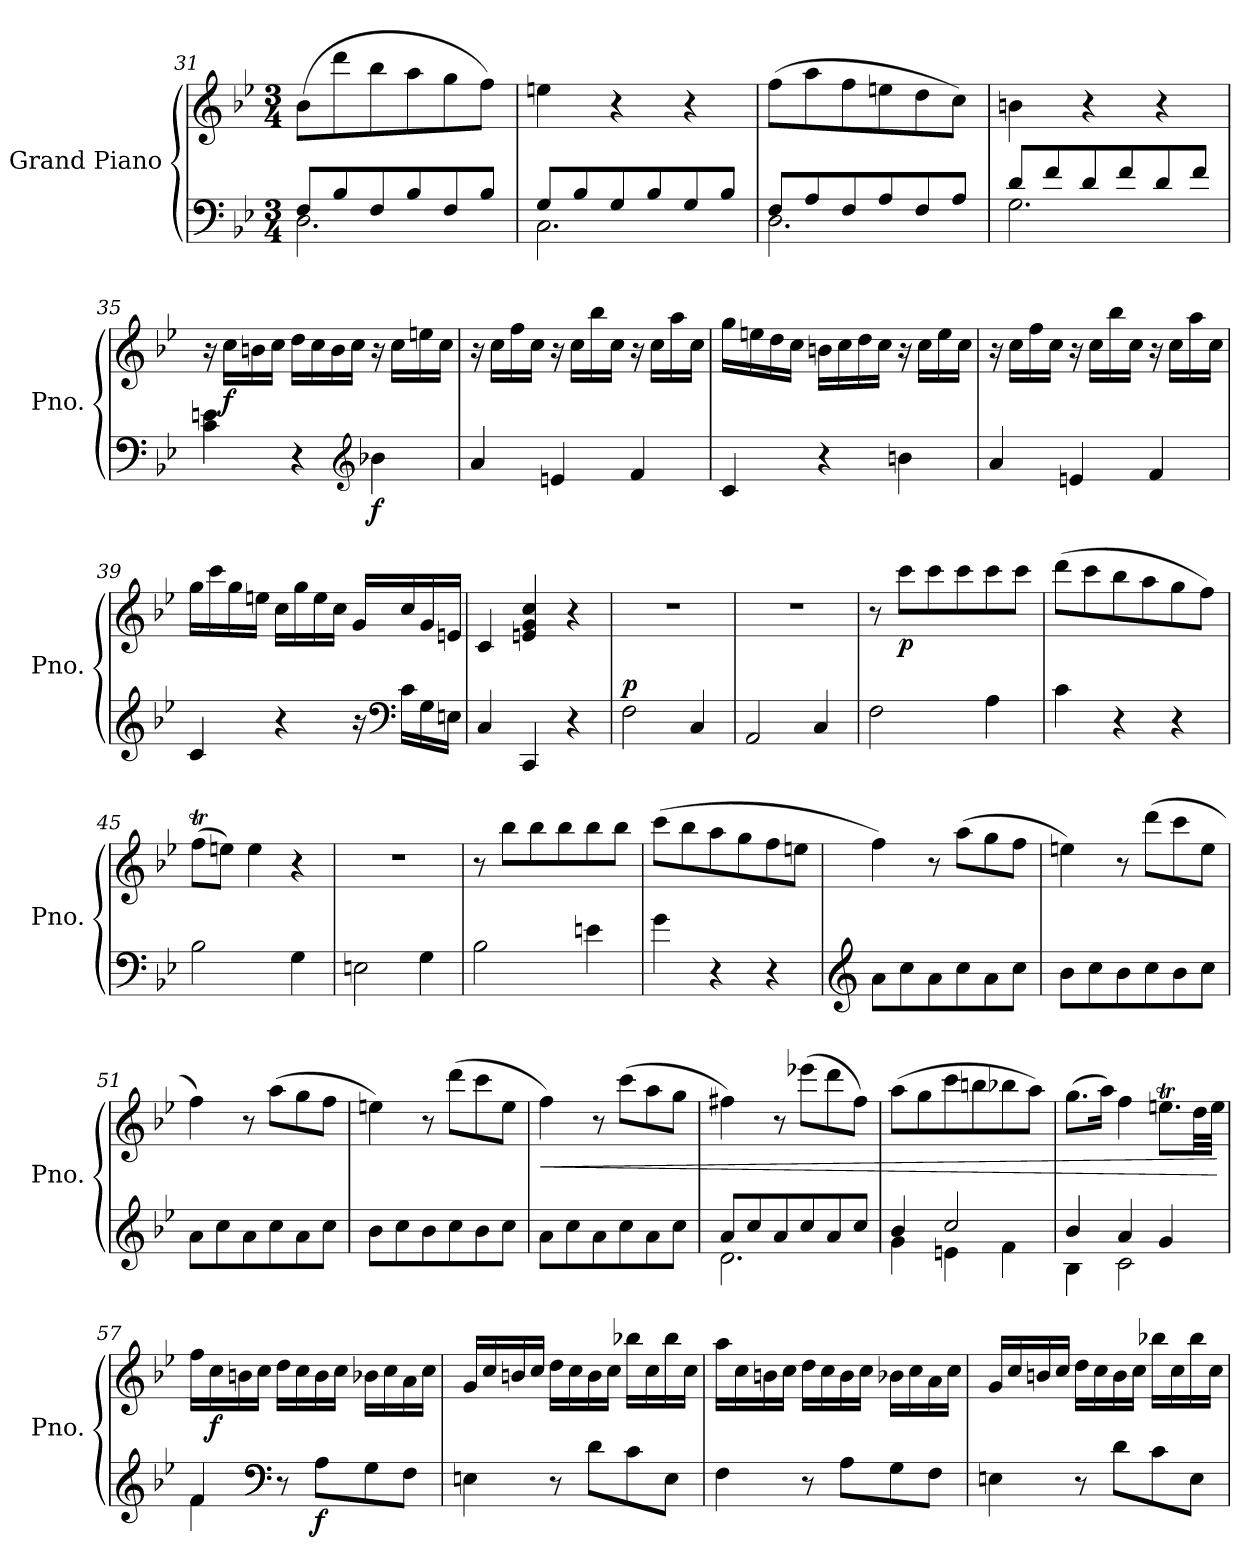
**kern	**kern	**dynam
*part1	*part1	*part1
*staff2	*staff1	*staff1/2
*I"Grand Piano	*	*
*I'Pno.	*	*
*clefF4	*clefG2	*
*k[b-e-]	*k[b-e-]	*
*M3/4	*M3/4	*
=31	=31	=31
*^	*	*
8F/L	2.D\	(>8b-\L	.
8B-/	.	8ddd\	.
8F/	.	8bb-\	.
8B-/	.	8aa\	.
8F/	.	8gg\	.
8B-/J	.	8ff\J)	.
=32	=32	=32	=32
8G/L	2.C\	4een\	.
8B-/	.	.	.
8G/	.	4r	.
8B-/	.	.	.
8G/	.	4r	.
8B-/J	.	.	.
=33	=33	=33	=33
8F/L	2.D\	(>8ff\L	.
8A/	.	8aa\	.
8F/	.	8ff\	.
8A/	.	8een\	.
8F/	.	8dd\	.
8A/J	.	8cc\J)	.
=34	=34	=34	=34
8d/L	2.G\	4bn\	.
8f/	.	.	.
8d/	.	4r	.
8f/	.	.	.
8d/	.	4r	.
8f/J	.	.	.
*v	*v	*	*
=35	=35	=35
4c\ 4en\	16r	.
!	!	!LO:DY:b
.	16cc\LL	f
.	16bn\	.
.	16cc\JJ	.
4r	16dd\LL	.
.	16cc\	.
.	16b\	.
.	16cc\JJ	.
*clefG2	*	*
!	!	!LO:DY:b=2
4b-X\	16r	f
.	16cc\LL	.
.	16een\	.
.	16cc\JJ	.
!!LO:LB:g=z
=36	=36	=36
4a/	16r	.
.	16cc\LL	.
.	16ff\	.
.	16cc\JJ	.
4en/	16r	.
.	16cc\LL	.
.	16bb-\	.
.	16cc\JJ	.
4f/	16r	.
.	16cc\LL	.
.	16aa\	.
.	16cc\JJ	.
=37	=37	=37
4c/	16gg\LL	.
.	16een\	.
.	16dd\	.
.	16cc\JJ	.
4r	16bn\LL	.
.	16cc\	.
.	16dd\	.
.	16cc\JJ	.
4bn\	16r	.
.	16cc\LL	.
.	16ee\	.
.	16cc\JJ	.
=38	=38	=38
4a/	16r	.
.	16cc\LL	.
.	16ff\	.
.	16cc\JJ	.
4en/	16r	.
.	16cc\LL	.
.	16bb-\	.
.	16cc\JJ	.
4f/	16r	.
.	16cc\LL	.
.	16aa\	.
.	16cc\JJ	.
=39	=39	=39
4c/	16gg\LL	.
.	16ccc\	.
.	16gg\	.
.	16een\JJ	.
4r	16cc\LL	.
.	16gg\	.
.	16ee\	.
.	16cc\JJ	.
16r	16g/LL	.
*clefF4	*	*
16c\LL	16cc/	.
16G\	16g/	.
16En\JJ	16en/JJ	.
=40	=40	=40
4C/	4c/	.
4CC/	4en/ 4g/ 4cc/	.
4r	4r	.
!!LO:LB:g=z
=41	=41	=41
!	!	!LO:DY:a=2
2F\	2.r	p
4C/	.	.
=42	=42	=42
2AA/	2.r	.
4C/	.	.
=43	=43	=43
2F\	8r	.
!	!	!LO:DY:b
.	8ccc\L	p
.	8ccc\	.
.	8ccc\	.
4A\	8ccc\	.
.	8ccc\J	.
=44	=44	=44
4c\	(>8ddd\L	.
.	8ccc\	.
4r	8bb-\	.
.	8aa\	.
4r	8gg\	.
.	8ff\J)	.
=45	=45	=45
2B-\	(>8ffT\L	.
.	8een\J)	.
.	4ee\	.
4G\	4r	.
=46	=46	=46
2En\	2.r	.
4G\	.	.
=47	=47	=47
2B-\	8r	.
.	8bb-\L	.
.	8bb-\	.
.	8bb-\	.
4en\	8bb-\	.
.	8bb-\J	.
!!LO:PB:g=z
=48	=48	=48
4g\	(>8ccc\L	.
.	8bb-\	.
4r	8aa\	.
.	8gg\	.
4r	8ff\	.
.	8een\J	.
=49	=49	=49
*clefG2	*	*
8a\L	4ff\)	.
8cc\	.	.
8a\	8r	.
8cc\	(>8aa\L	.
8a\	8gg\	.
8cc\J	8ff\J	.
=50	=50	=50
8b-\L	4een\)	.
8cc\	.	.
8b-\	8r	.
8cc\	(>8ddd\L	.
8b-\	8ccc\	.
8cc\J	8ee\J	.
=51	=51	=51
8a\L	4ff\)	.
8cc\	.	.
8a\	8r	.
8cc\	(>8aa\L	.
8a\	8gg\	.
8cc\J	8ff\J	.
=52	=52	=52
8b-\L	4een\)	.
8cc\	.	.
8b-\	8r	.
8cc\	(>8ddd\L	.
8b-\	8ccc\	.
8cc\J	8ee\J	.
=53	=53	=53
!	!	!LO:HP:b
8a\L	4ff\)	<
8cc\	.	.
8a\	8r	.
8cc\	(>8ccc\L	.
8a\	8aa\	.
8cc\J	8gg\J	.
!!LO:LB:g=z
=54	=54	=54
*^	*	*
8a/L	2.d\	4ff#X\)	.
8cc/	.	.	.
8a/	.	8r	.
8cc/	.	(>8eee-X\L	.
8a/	.	8ddd\	.
8cc/J	.	8ff#\J)	.
=55	=55	=55	=55
4b-/	4g\	(>8aa\L	.
.	.	8gg\	.
2cc/	4en\	8ccc\	.
.	.	8bbn\	.
.	4f\	8bb-X\	.
.	.	8aa\J)	.
=56	=56	=56	=56
4b-/	4B-\	(>8.gg\L	.
.	.	16aa\Jk)	.
4a/	2c\	4ff\	.
4g/	.	8.eent\L	.
.	.	32dd\LL	.
.	.	32ee\JJJ	.
*v	*v	*	*
.	.	[
=57	=57	=57
*^	*	*
4f/	4f\	16ff\LL	.
!	!	!	!LO:DY:b
.	.	16cc\	f
.	.	16bn\	.
.	.	16cc\JJ	.
*clefF4	*	*	*
8r	2ryy	16dd\LL	.
.	.	16cc\	.
!	!	!	!LO:DY:b=2
8A\L	.	16b\	f
.	.	16cc\JJ	.
8G\	.	16b-X\LL	.
.	.	16cc\	.
8F\J	.	16a\	.
.	.	16cc\JJ	.
*v	*v	*	*
=58	=58	=58
4En\	16g/LL	.
.	16cc/	.
.	16bn/	.
.	16cc/JJ	.
8r	16dd\LL	.
.	16cc\	.
8d\L	16b\	.
.	16cc\JJ	.
8c\	16bb-X\LL	.
.	16cc\	.
8E\J	16bb-\	.
.	16cc\JJ	.
!!LO:LB:g=z
=59	=59	=59
4F\	16aa\LL	.
.	16cc\	.
.	16bn\	.
.	16cc\JJ	.
8r	16dd\LL	.
.	16cc\	.
8A\L	16b\	.
.	16cc\JJ	.
8G\	16b-X\LL	.
.	16cc\	.
8F\J	16a\	.
.	16cc\JJ	.
=60	=60	=60
4En\	16g/LL	.
.	16cc/	.
.	16bn/	.
.	16cc/JJ	.
8r	16dd\LL	.
.	16cc\	.
8d\L	16b\	.
.	16cc\JJ	.
8c\	16bb-X\LL	.
.	16cc\	.
8E\J	16bb-\	.
.	16cc\JJ	.
=	=	=
*-	*-	*-
